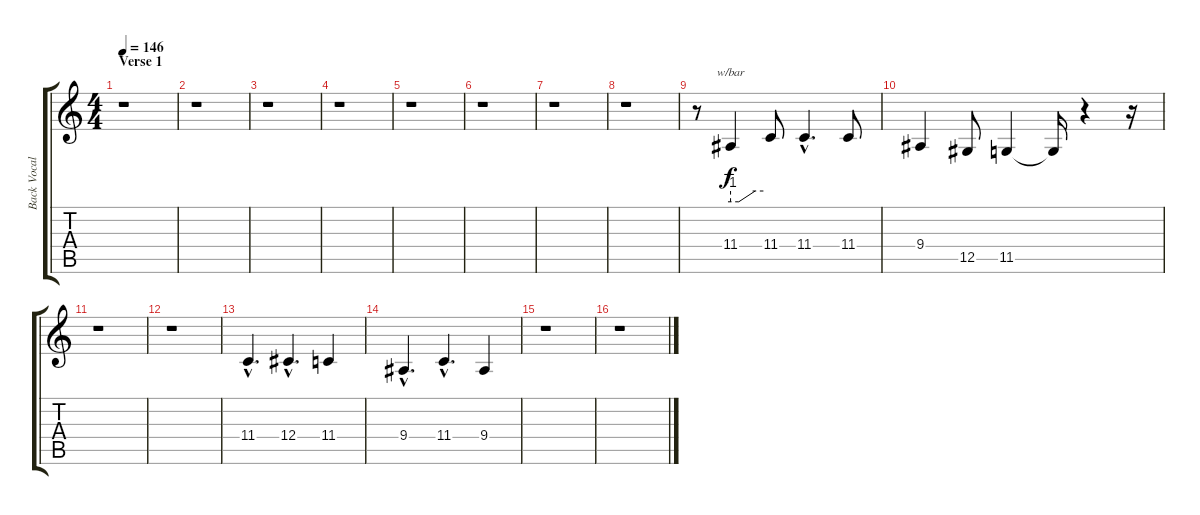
\track ("Back Vocal" "Back Vocal") {instrument viola}
\staff {score tabs}
\tuning (Eb4 Bb3 Gb3 Db3 Ab2 Eb2) {hide}
\ts (4 4)
\section ("" "Verse 1")
\tempo 146
\clef g2
\ks c
r.1{dy f} |
r.1 |
r.1 |
r.1 |
r.1 |
r.1 |
r.1 |
r.1 |
r.8 11.4.4{tbe (custom default 0 -4 15 -4 45 0 60 0)} 11.4.8 11.4{hac}.4{d} 11.4.8 |
9.4.4 12.5.8 11.5.4 11.5{t}.16 r.4 r.16 |
r.1 |
r.1 |
11.4{hac}.4{d} 12.4{hac}.4{d} 11.4.4 |
9.4{hac}.4{d} 11.4{hac}.4{d} 9.4.4 |
r.1 |
r.1
